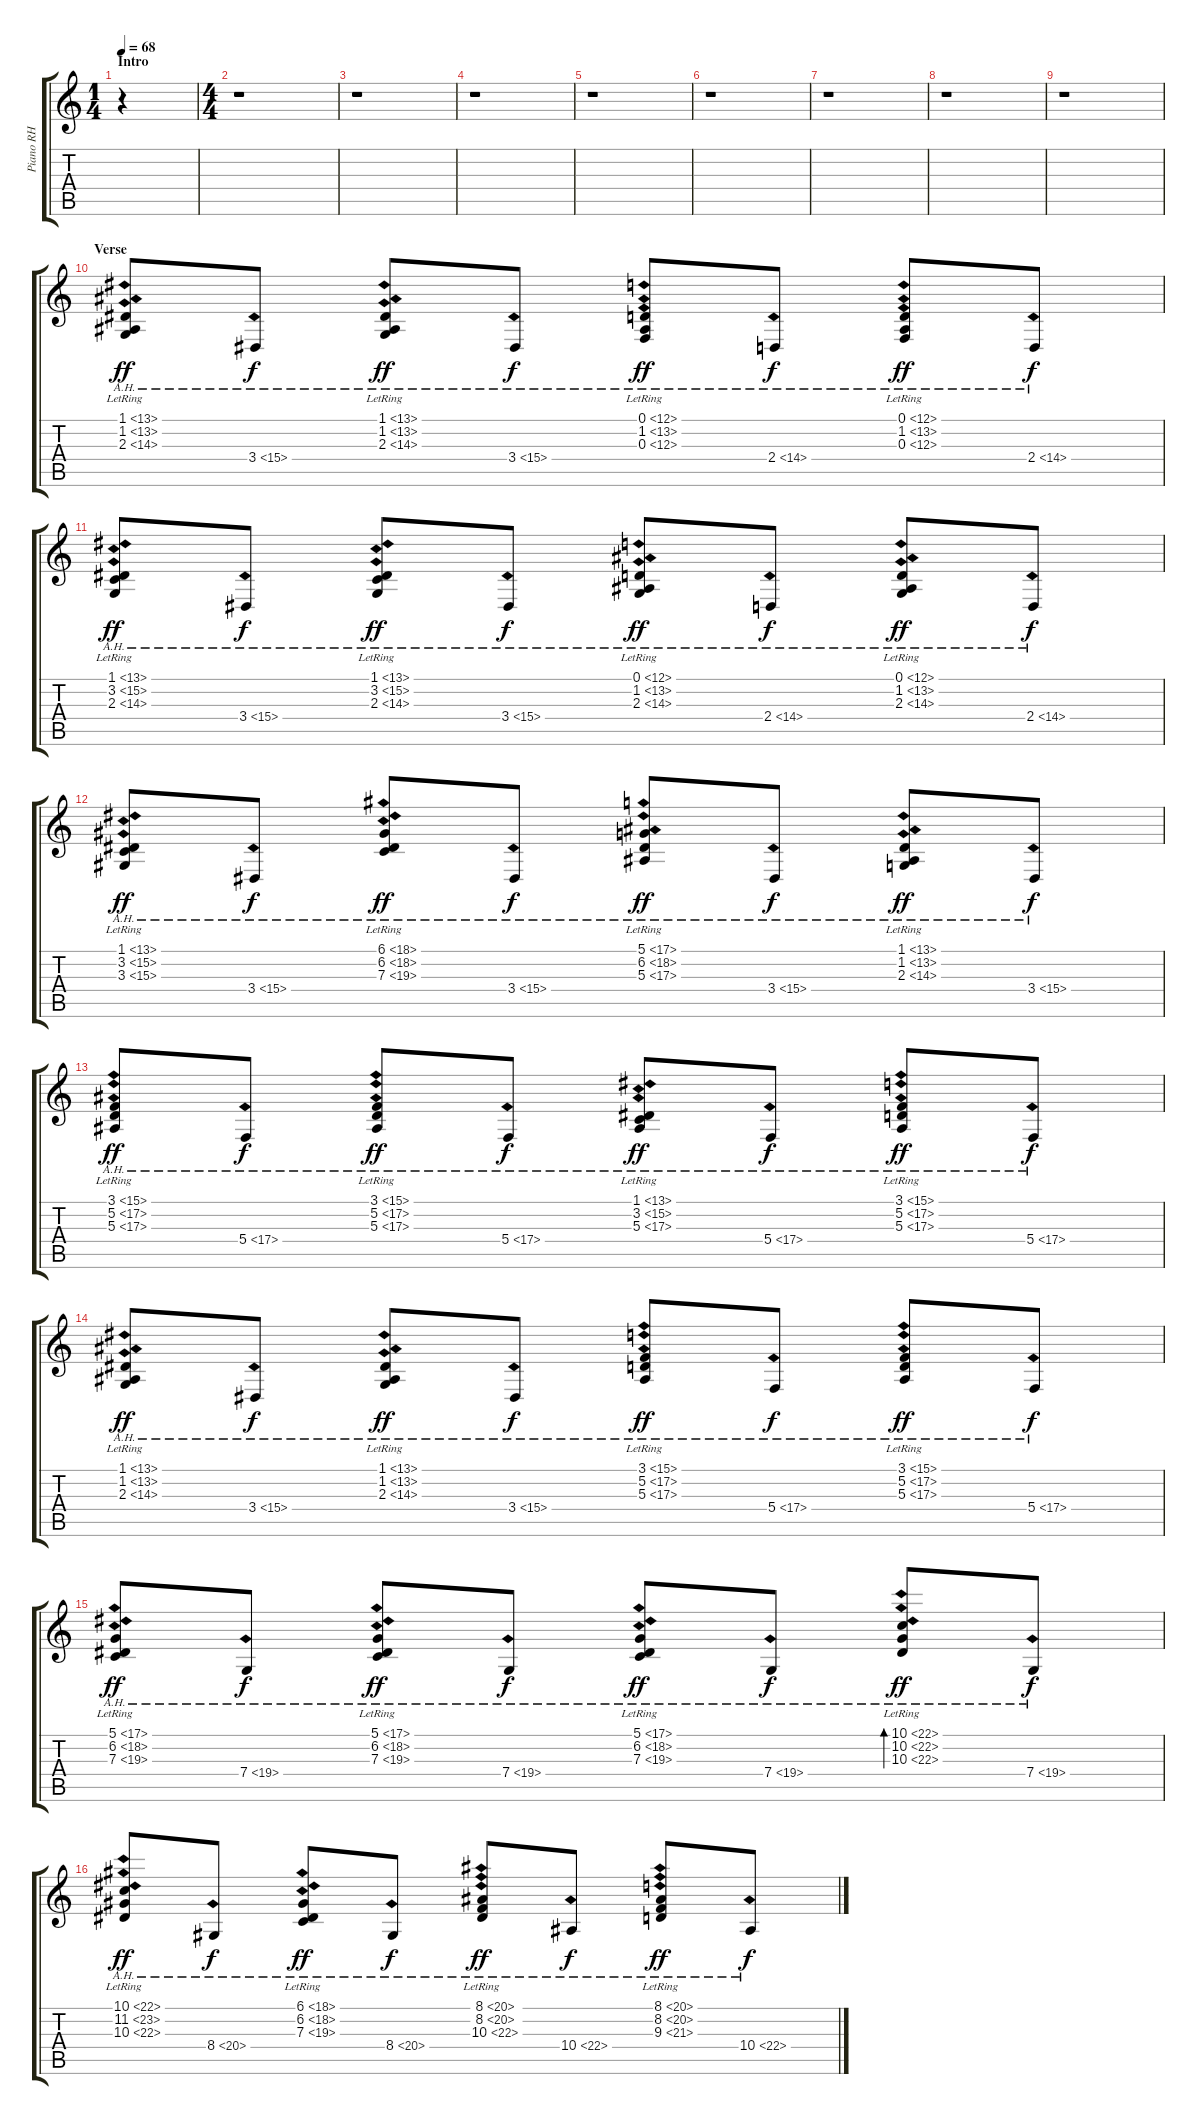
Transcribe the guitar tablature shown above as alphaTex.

\track ("Piano RH" "Piano RH") {instrument brightacousticpiano}
\staff {score tabs}
\tuning (D4 A3 F3 C3 G2 D2) {hide}
\ts (1 4)
\section ("" "Intro")
\tempo 68
\clef g2
\ks c
r.4{dy ff instrument brightacousticpiano} |
\ts (4 4)
r.1 |
r.1 |
r.1 |
r.1 |
r.1 |
r.1 |
r.1 |
r.1 |
\section ("" "Verse")
(1.1{ah 12 lr} 1.2{ah 12 lr} 2.3{ah 12 lr}).8 3.4{ah 12}.8{dy f} (1.1{ah 12 lr} 1.2{ah 12 lr} 2.3{ah 12 lr}).8{dy ff} 3.4{ah 12}.8{dy f} (0.1{ah 12 lr} 1.2{ah 12 lr} 0.3{ah 12 lr}).8{dy ff} 2.4{ah 12}.8{dy f} (0.1{ah 12 lr} 1.2{ah 12 lr} 0.3{ah 12 lr}).8{dy ff} 2.4{ah 12}.8{dy f} |
(1.1{ah 12 lr} 3.2{ah 12 lr} 2.3{ah 12 lr}).8{dy ff} 3.4{ah 12}.8{dy f} (1.1{ah 12 lr} 3.2{ah 12 lr} 2.3{ah 12 lr}).8{dy ff} 3.4{ah 12}.8{dy f} (0.1{ah 12 lr} 1.2{ah 12 lr} 2.3{ah 12 lr}).8{dy ff} 2.4{ah 12}.8{dy f} (0.1{ah 12 lr} 1.2{ah 12 lr} 2.3{ah 12 lr}).8{dy ff} 2.4{ah 12}.8{dy f} |
(1.1{ah 12 lr} 3.2{ah 12 lr} 3.3{ah 12 lr}).8{dy ff} 3.4{ah 12}.8{dy f} (6.1{ah 12 lr} 6.2{ah 12 lr} 7.3{ah 12 lr}).8{dy ff} 3.4{ah 12}.8{dy f} (5.1{ah 12 lr} 6.2{ah 12 lr} 5.3{ah 12 lr}).8{dy ff} 3.4{ah 12}.8{dy f} (1.1{ah 12 lr} 1.2{ah 12 lr} 2.3{ah 12 lr}).8{dy ff} 3.4{ah 12}.8{dy f} |
(3.1{ah 12 lr} 5.2{ah 12 lr} 5.3{ah 12 lr}).8{dy ff} 5.4{ah 12}.8{dy f} (3.1{ah 12 lr} 5.2{ah 12 lr} 5.3{ah 12 lr}).8{dy ff} 5.4{ah 12}.8{dy f} (1.1{ah 12 lr} 3.2{ah 12 lr} 5.3{ah 12 lr}).8{dy ff} 5.4{ah 12}.8{dy f} (3.1{ah 12 lr} 5.2{ah 12 lr} 5.3{ah 12 lr}).8{dy ff} 5.4{ah 12}.8{dy f} |
(1.1{ah 12 lr} 1.2{ah 12 lr} 2.3{ah 12 lr}).8{dy ff} 3.4{ah 12}.8{dy f} (1.1{ah 12 lr} 1.2{ah 12 lr} 2.3{ah 12 lr}).8{dy ff} 3.4{ah 12}.8{dy f} (3.1{ah 12 lr} 5.2{ah 12 lr} 5.3{ah 12 lr}).8{dy ff} 5.4{ah 12}.8{dy f} (3.1{ah 12 lr} 5.2{ah 12 lr} 5.3{ah 12 lr}).8{dy ff} 5.4{ah 12}.8{dy f} |
(5.1{ah 12 lr} 6.2{ah 12 lr} 7.3{ah 12 lr}).8{dy ff} 7.4{ah 12}.8{dy f} (5.1{ah 12 lr} 6.2{ah 12 lr} 7.3{ah 12 lr}).8{dy ff} 7.4{ah 12}.8{dy f} (5.1{ah 12 lr} 6.2{ah 12 lr} 7.3{ah 12 lr}).8{dy ff} 7.4{ah 12}.8{dy f} (10.1{ah 12 lr} 10.2{ah 12 lr} 10.3{ah 12 lr}).8{bd 120 dy ff} 7.4{ah 12}.8{dy f} |
(10.1{ah 12 lr} 11.2{ah 12 lr} 10.3{ah 12 lr}).8{dy ff} 8.4{ah 12}.8{dy f} (6.1{ah 12 lr} 6.2{ah 12 lr} 7.3{ah 12 lr}).8{dy ff} 8.4{ah 12}.8{dy f} (8.1{ah 12 lr} 8.2{ah 12 lr} 10.3{ah 12 lr}).8{dy ff} 10.4{ah 12}.8{dy f} (8.1{ah 12 lr} 8.2{ah 12 lr} 9.3{ah 12 lr}).8{dy ff} 10.4{ah 12}.8{dy f}
